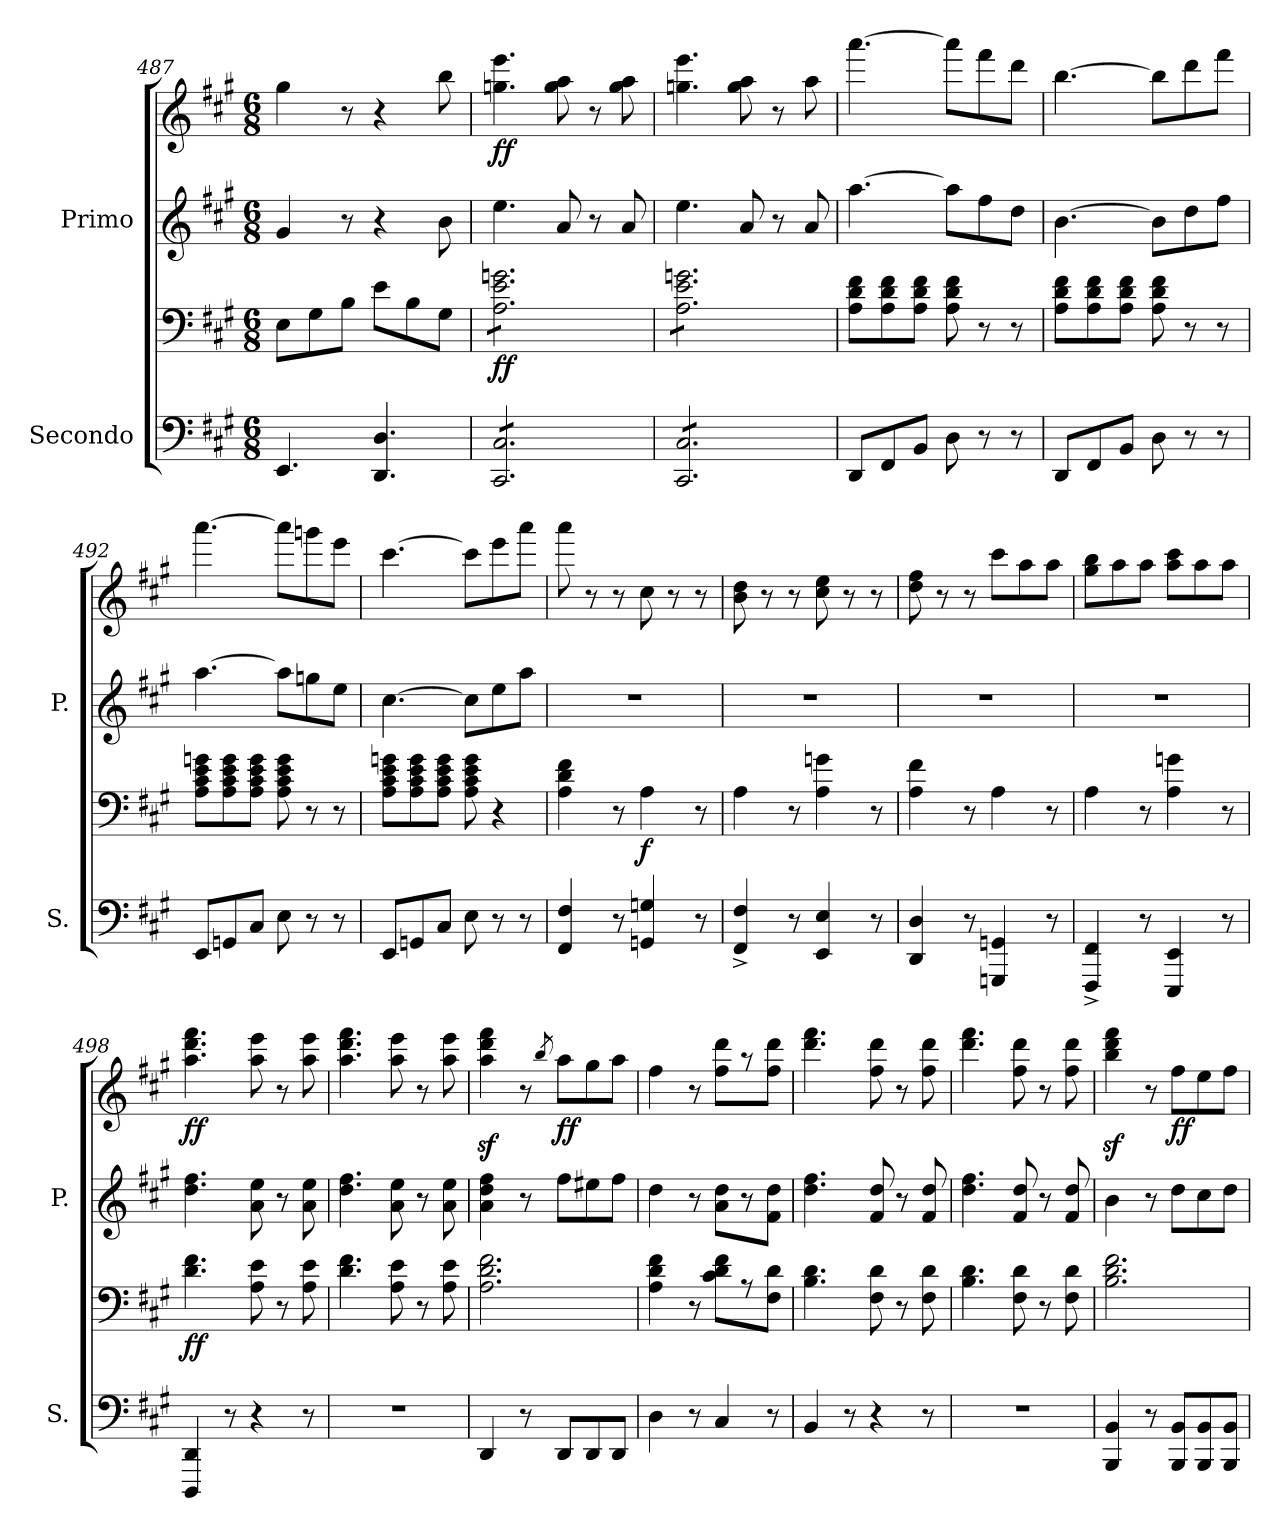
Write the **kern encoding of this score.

**kern	**kern	**dynam	**kern	**kern	**dynam
*part2	*part2	*part2	*part1	*part1	*part1
*staff4	*staff3	*staff3/4	*staff2	*staff1	*staff1/2
*I"Secondo	*	*	*I"Primo	*	*
*I'S.	*	*	*I'P.	*	*
*clefF4	*clefF4	*	*clefG2	*clefG2	*
*k[f#c#g#]	*k[f#c#g#]	*	*k[f#c#g#]	*k[f#c#g#]	*
*M6/8	*M6/8	*	*M6/8	*M6/8	*
=487	=487	=487	=487	=487	=487
4.EE/	8E\L	.	4g#/	4gg#\	.
.	8G#\	.	.	.	.
.	8B\J	.	8r	8r	.
4.DD/ 4.D/	8e\L	.	4r	4r	.
.	8B\	.	.	.	.
.	8G#\J	.	8b\	8bb\	.
=488	=488	=488	=488	=488	=488
!	!	!LO:DY:b	!	!	!LO:DY:b
*tremolo	*	*	*	*	*
*	*tremolo	*	*	*	*
8CC#/ 8C#/L	8A\ 8e\ 8gn\L	ff	4.ee\	4.ggn\ 4.eee\	ff
8CC#/ 8C#/	8A\ 8e\ 8gn\	.	.	.	.
8CC#/ 8C#/	8A\ 8e\ 8gn\	.	.	.	.
8CC#/ 8C#/	8A\ 8e\ 8gn\	.	8a/	8gg\ 8aa\	.
8CC#/ 8C#/	8A\ 8e\ 8gn\	.	8r	8r	.
8CC#/ 8C#/J	8A\ 8e\ 8gn\J	.	8a/	8gg\ 8aa\	.
=489	=489	=489	=489	=489	=489
8CC#/ 8C#/L	8A\ 8e\ 8gn\L	.	4.ee\	4.ggn\ 4.eee\	.
8CC#/ 8C#/	8A\ 8e\ 8gn\	.	.	.	.
8CC#/ 8C#/	8A\ 8e\ 8gn\	.	.	.	.
8CC#/ 8C#/	8A\ 8e\ 8gn\	.	8a/	8gg\ 8aa\	.
8CC#/ 8C#/	8A\ 8e\ 8gn\	.	8r	8r	.
8CC#/ 8C#/J	8A\ 8e\ 8gn\J	.	8a/	8aa\	.
*	*Xtremolo	*	*	*	*
*Xtremolo	*	*	*	*	*
=490	=490	=490	=490	=490	=490
8DD/L	8A\ 8d\ 8f#\L	.	[4.aa\	[4.aaa\	.
8FF#/	8A\ 8d\ 8f#\	.	.	.	.
8BB/J	8A\ 8d\ 8f#\J	.	.	.	.
8D\	8A\ 8d\ 8f#\	.	8aa\L]	8aaa\L]	.
8r	8r	.	8ff#\	8fff#\	.
8r	8r	.	8dd\J	8ddd\J	.
=491	=491	=491	=491	=491	=491
8DD/L	8A\ 8d\ 8f#\L	.	[4.b\	[4.bb\	.
8FF#/	8A\ 8d\ 8f#\	.	.	.	.
8BB/J	8A\ 8d\ 8f#\J	.	.	.	.
8D\	8A\ 8d\ 8f#\	.	8b\L]	8bb\L]	.
8r	8r	.	8dd\	8ddd\	.
8r	8r	.	8ff#\J	8fff#\J	.
=492	=492	=492	=492	=492	=492
8EE/L	8A\ 8c#\ 8e\ 8gn\L	.	[4.aa\	[4.aaa\	.
8GGn/	8A\ 8c#\ 8e\ 8g\	.	.	.	.
8C#/J	8A\ 8c#\ 8e\ 8g\J	.	.	.	.
8E\	8A\ 8c#\ 8e\ 8g\	.	8aa\L]	8aaa\L]	.
8r	8r	.	8ggn\	8gggn\	.
8r	8r	.	8ee\J	8eee\J	.
!!LO:LB:g=z
=493	=493	=493	=493	=493	=493
8EE/L	8A\ 8c#\ 8e\ 8gn\L	.	[4.cc#\	[4.ccc#\	.
8GGn/	8A\ 8c#\ 8e\ 8g\	.	.	.	.
8C#/J	8A\ 8c#\ 8e\ 8g\J	.	.	.	.
8E\	8A\ 8c#\ 8e\ 8g\	.	8cc#\L]	8ccc#\L]	.
8r	4r	.	8ee\	8eee\	.
8r	.	.	8aa\J	8aaa\J	.
=494	=494	=494	=494	=494	=494
4FF#/ 4F#/	4A\ 4d\ 4f#\	.	2.r	8aaa\	.
.	.	.	.	8r	.
8r	8r	.	.	8r	.
!	!	!LO:DY:b	!	!	!
4GGn/ 4Gn/	4A\	f	.	8cc#\	.
.	.	.	.	8r	.
8r	8r	.	.	8r	.
=495	=495	=495	=495	=495	=495
4FF#/^ 4F#/^	4A\	.	2.r	8b\ 8dd\	.
.	.	.	.	8r	.
8r	8r	.	.	8r	.
4EE/ 4E/	4A\ 4gn\	.	.	8cc#\ 8ee\	.
.	.	.	.	8r	.
8r	8r	.	.	8r	.
=496	=496	=496	=496	=496	=496
4DD/ 4D/	4A\ 4f#\	.	2.r	8dd\ 8ff#\	.
.	.	.	.	8r	.
8r	8r	.	.	8r	.
4GGGn/ 4GGn/	4A\	.	.	8ccc#\L	.
.	.	.	.	8aa\	.
8r	8r	.	.	8aa\J	.
=497	=497	=497	=497	=497	=497
4FFF#/^ 4FF#/^	4A\	.	2.r	8gg#\ 8bb\L	.
.	.	.	.	8aa\	.
8r	8r	.	.	8aa\J	.
4EEE/ 4EE/	4A\ 4gn\	.	.	8aa\ 8ccc#\L	.
.	.	.	.	8aa\	.
8r	8r	.	.	8aa\J	.
=498	=498	=498	=498	=498	=498
!	!	!LO:DY:b	!	!	!LO:DY:b
4DDD/ 4DD/	4.d\ 4.f#\	ff	4.dd\ 4.ff#\	4.aa\ 4.ddd\ 4.fff#\	ff
8r	.	.	.	.	.
4r	8A\ 8e\	.	8a\ 8ee\	8aa\ 8eee\	.
.	8r	.	8r	8r	.
8r	8A\ 8e\	.	8a\ 8ee\	8aa\ 8eee\	.
=499	=499	=499	=499	=499	=499
2.r	4.d\ 4.f#\	.	4.dd\ 4.ff#\	4.aa\ 4.ddd\ 4.fff#\	.
.	8A\ 8e\	.	8a\ 8ee\	8aa\ 8eee\	.
.	8r	.	8r	8r	.
.	8A\ 8e\	.	8a\ 8ee\	8aa\ 8eee\	.
!!LO:LB:g=z
=500	=500	=500	=500	=500	=500
4DD/	2.A\ 2.d\ 2.f#\	.	4a\ 4dd\ 4ff#\	4aa\z< 4ddd\z< 4fff#\z<	.
8r	.	.	8r	8r	.
.	.	.	.	8qbb/	.
!	!	!	!	!	!LO:DY:b
8DD/L	.	.	8ff#\L	8aa\L	ff
8DD/	.	.	8ee#X\	8gg#\	.
8DD/J	.	.	8ff#\J	8aa\J	.
=501	=501	=501	=501	=501	=501
4D\	4A\ 4d\ 4f#\	.	4dd\	4ff#\	.
8r	8r	.	8r	8r	.
4C#/	8c#\ 8d\ 8f#\L	.	8a\ 8dd\L	8ff#\ 8ddd\L	.
.	8r	.	8r	8r	.
8r	8F#\ 8d\J	.	8f#\ 8dd\J	8ff#\ 8ddd\J	.
=502	=502	=502	=502	=502	=502
4BB/	4.B\ 4.d\	.	4.dd\ 4.ff#\	4.ddd\ 4.fff#\	.
8r	.	.	.	.	.
4r	8F#\ 8d\	.	8f#/ 8dd/	8ff#\ 8ddd\	.
.	8r	.	8r	8r	.
8r	8F#\ 8d\	.	8f#/ 8dd/	8ff#\ 8ddd\	.
=503	=503	=503	=503	=503	=503
2.r	4.B\ 4.d\	.	4.dd\ 4.ff#\	4.ddd\ 4.fff#\	.
.	8F#\ 8d\	.	8f#/ 8dd/	8ff#\ 8ddd\	.
.	8r	.	8r	8r	.
.	8F#\ 8d\	.	8f#/ 8dd/	8ff#\ 8ddd\	.
=504	=504	=504	=504	=504	=504
4BBB/ 4BB/	2.B\ 2.d\ 2.f#\	.	4b\	4bb\z< 4ddd\z< 4fff#\z<	.
8r	.	.	8r	8r	.
!	!	!	!	!	!LO:DY:b
8BBB/ 8BB/L	.	.	8dd\L	8ff#\L	ff
8BBB/ 8BB/	.	.	8cc#\	8ee\	.
8BBB/ 8BB/J	.	.	8dd\J	8ff#\J	.
=	=	=	=	=	=
*-	*-	*-	*-	*-	*-
